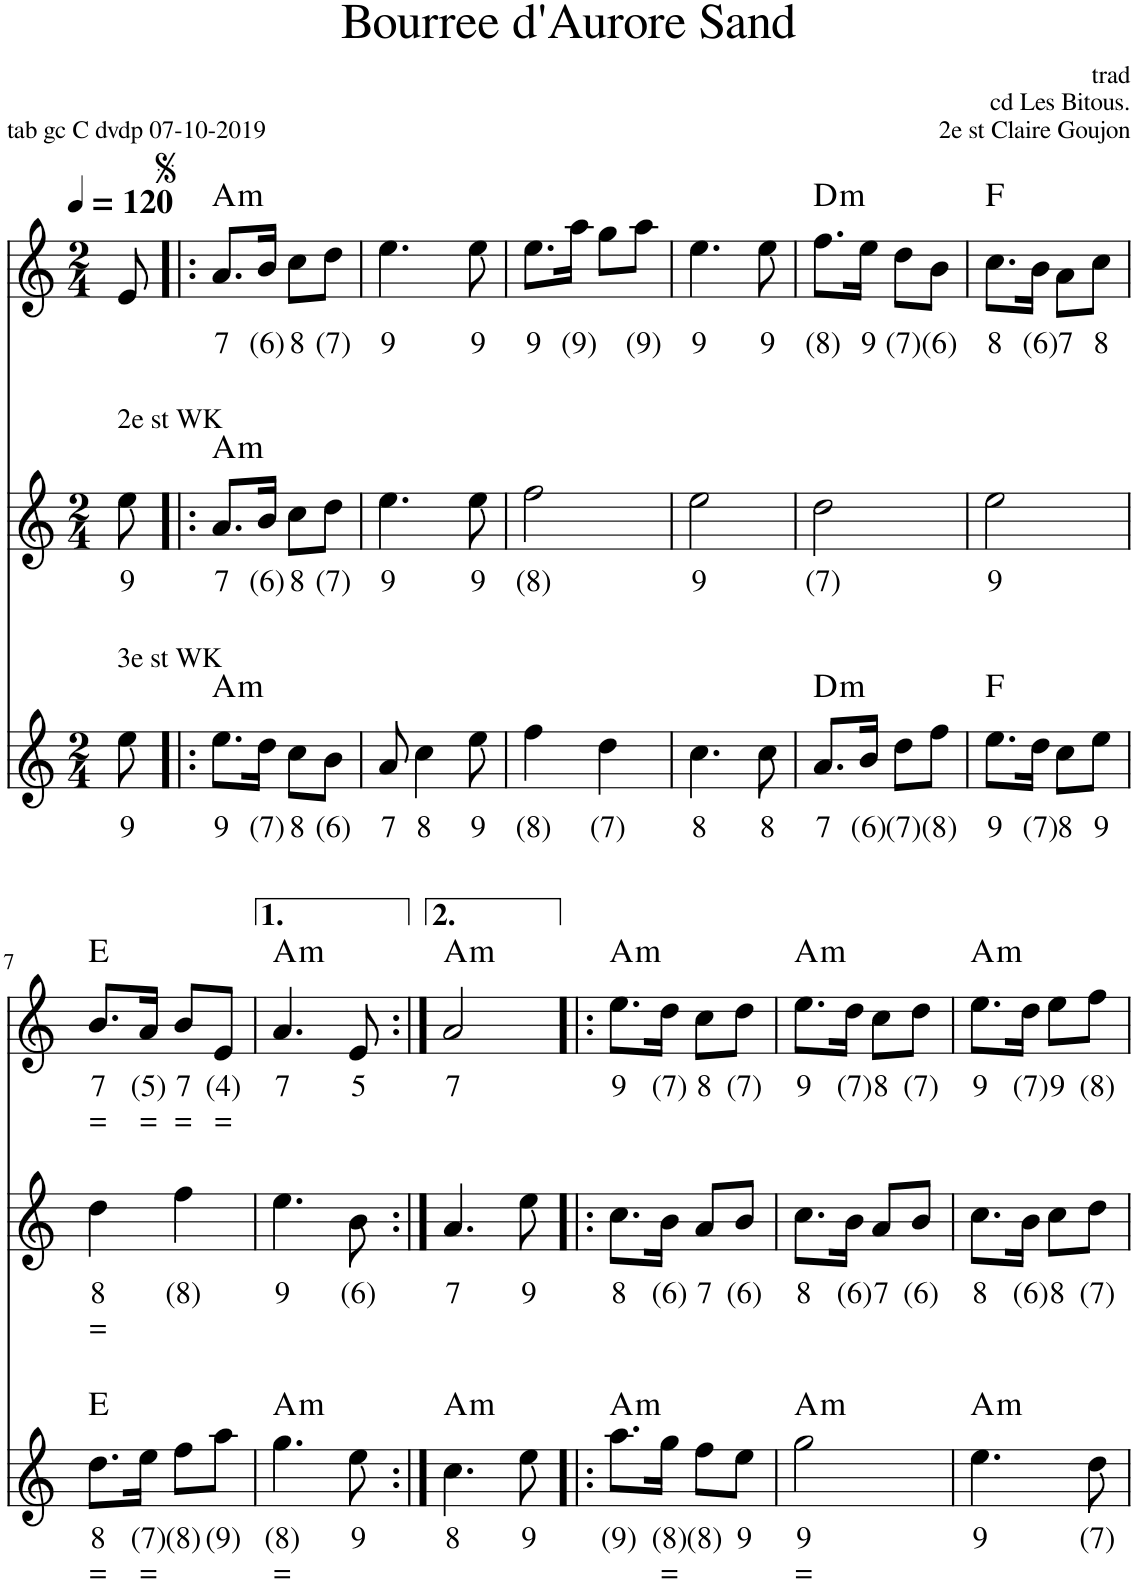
**kern	**kern	**kern	**text	**text	**kern	**text	**text	**kern	**text	**text	**harte
*part5	*part4	*part3	*part3	*part3	*part2	*part2	*part2	*part1	*part1	*part1	*part1
*staff5	*staff4	*staff3	*staff3	*staff3	*staff2	*staff2	*staff2	*staff1	*staff1	*staff1	*
*I"Voice	*I"Voice	*I"Voice	*	*	*I"Voice	*	*	*I"Voice	*	*	*
*stria5	*stria5	*	*	*	*	*	*	*	*	*	*
*clefG2	*clefG2	*clefG2	*	*	*clefG2	*	*	*clefG2	*	*	*
*k[]	*k[]	*k[]	*	*	*k[]	*	*	*k[]	*	*	*
*M2/4	*M2/4	*M2/4	*	*	*M2/4	*	*	*M2/4	*	*	*
*MM120	*MM120	*MM120	*	*	*MM120	*	*	*MM120	*	*	*
=	=	=	=	=	=	=	=	=	=	=	=
!	!	!	!	!	!LO:TX:a:t=2e st WK	!	!	!	!	!	!
!	!	!LO:TX:a:t=3e st WK	!	!	!	!	!	!	!	!	!
!	!LO:TX:a:t=2e st C Goujon	!	!	!	!	!	!	!	!	!	!
!LO:TX:a:t=2e st CG okt hoog	!	!	!	!	!	!	!	!	!	!	!
!	!	!	!LO:LY:b	!	!	!LO:LY:b	!	!	!	!	!
8ee	8e	8ee\	9	.	8ee\	9	.	8e/	.	.	.
=1!|:	=1!|:	=1!|:	=1!|:	=1!|:	=1!|:	=1!|:	=1!|:	=1!|:	=1!|:	=1!|:	=1!|:
!	!	!	!LO:LY:b	!	!	!LO:LY:b	!	!	!LO:LY:b	!	!LO:H:kt=m
8.cc\L	8.c/L	8.ee\L	9	.	8.a/L	7	.	8.a/L	7	.	A:min
!	!	!	!LO:LY:b	!	!	!LO:LY:b	!	!	!LO:LY:b	!	!
16dd\Jk	16d/Jk	16dd\Jk	(7)	.	16b/Jk	(6)	.	16b/Jk	(6)	.	.
!	!	!	!LO:LY:b	!	!	!LO:LY:b	!	!	!LO:LY:b	!	!
8cc\L	8c/L	8cc\L	8	.	8cc\L	8	.	8cc\L	8	.	.
!	!	!	!LO:LY:b	!	!	!LO:LY:b	!	!	!LO:LY:b	!	!
8b\J	8B/J	8b\J	(6)	.	8dd\J	(7)	.	8dd\J	(7)	.	.
=2	=2	=2	=2	=2	=2	=2	=2	=2	=2	=2	=2
!	!	!	!LO:LY:b	!	!	!LO:LY:b	!	!	!LO:LY:b	!	!
4a	4A	8a/	7	.	4.ee\	9	.	4.ee\	9	.	.
!	!	!	!LO:LY:b	!	!	!	!	!	!	!	!
.	.	4cc\	8	.	.	.	.	.	.	.	.
4cc	4c	.	.	.	.	.	.	.	.	.	.
!	!	!	!LO:LY:b	!	!	!LO:LY:b	!	!	!LO:LY:b	!	!
.	.	8ee\	9	.	8ee\	9	.	8ee\	9	.	.
=3	=3	=3	=3	=3	=3	=3	=3	=3	=3	=3	=3
!	!	!	!LO:LY:b	!	!	!LO:LY:b	!	!	!LO:LY:b	!	!
8.b\L	8.B/L	4ff\	(8)	.	2ff\	(8)	.	8.ee\L	9	.	.
!	!	!	!	!	!	!	!	!	!LO:LY:b	!	!
16dd\Jk	16d/Jk	.	.	.	.	.	.	16aa\Jk	(9)	.	.
!	!	!	!LO:LY:b	!	!	!	!	!	!	!	!
8cc\L	8c/L	4dd\	(7)	.	.	.	.	8gg\L	.	.	.
!	!	!	!	!	!	!	!	!	!LO:LY:b	!	!
8b\J	8B/J	.	.	.	.	.	.	8aa\J	(9)	.	.
=4	=4	=4	=4	=4	=4	=4	=4	=4	=4	=4	=4
!	!	!	!LO:LY:b	!	!	!LO:LY:b	!	!	!LO:LY:b	!	!
2cc	2c	4.cc\	8	.	2ee\	9	.	4.ee\	9	.	.
!	!	!	!LO:LY:b	!	!	!	!	!	!LO:LY:b	!	!
.	.	8cc\	8	.	.	.	.	8ee\	9	.	.
=5	=5	=5	=5	=5	=5	=5	=5	=5	=5	=5	=5
!	!	!	!LO:LY:b	!	!	!LO:LY:b	!	!	!LO:LY:b	!	!LO:H:kt=m
8.dd\L	8.d/L	8.a/L	7	.	2dd\	(7)	.	8.ff\L	(8)	.	D:min
!	!	!	!LO:LY:b	!	!	!	!	!	!LO:LY:b	!	!
16b\Jk	16B/Jk	16b/Jk	(6)	.	.	.	.	16ee\Jk	9	.	.
!	!	!	!LO:LY:b	!	!	!	!	!	!LO:LY:b	!	!
8cc\L	8c/L	8dd\L	(7)	.	.	.	.	8dd\L	(7)	.	.
!	!	!	!LO:LY:b	!	!	!	!	!	!LO:LY:b	!	!
8dd\J	8d/J	8ff\J	(8)	.	.	.	.	8b\J	(6)	.	.
=6	=6	=6	=6	=6	=6	=6	=6	=6	=6	=6	=6
!	!	!	!LO:LY:b	!	!	!LO:LY:b	!	!	!LO:LY:b	!	!
4ee	4e	8.ee\L	9	.	2ee\	9	.	8.cc\L	8	.	F:maj
!	!	!	!LO:LY:b	!	!	!	!	!	!LO:LY:b	!	!
.	.	16dd\Jk	(7)	.	.	.	.	16b\Jk	(6)	.	.
!	!	!	!LO:LY:b	!	!	!	!	!	!LO:LY:b	!	!
4ff	4f	8cc\L	8	.	.	.	.	8a\L	7	.	.
!	!	!	!LO:LY:b	!	!	!	!	!	!LO:LY:b	!	!
.	.	8ee\J	9	.	.	.	.	8cc\J	8	.	.
!!LO:LB:g=z
=7	=7	=7	=7	=7	=7	=7	=7	=7	=7	=7	=7
!	!	!	!LO:LY:b	!LO:LY:b	!	!LO:LY:b	!LO:LY:b	!	!LO:LY:b	!LO:LY:b	!
8.dd\L	8.d/L	8.dd\L	8	=	4dd\	8	=	8.b/L	7	=	E:maj
!	!	!	!LO:LY:b	!LO:LY:b	!	!	!	!	!LO:LY:b	!LO:LY:b	!
16cc\Jk	16c/Jk	16ee\Jk	(7)	=	.	.	.	16a/Jk	(5)	=	.
!	!	!	!LO:LY:b	!	!	!LO:LY:b	!	!	!LO:LY:b	!LO:LY:b	!
8b\L	8B/L	8ff\L	(8)	.	4ff\	(8)	.	8b/L	7	=	.
!	!	!	!LO:LY:b	!	!	!	!	!	!LO:LY:b	!LO:LY:b	!
8b\J	8B/J	8aa\J	(9)	.	.	.	.	8e/J	(4)	=	.
=8	=8	=8	=8	=8	=8	=8	=8	=8	=8	=8	=8
!	!	!	!LO:LY:b	!LO:LY:b	!	!LO:LY:b	!	!	!LO:LY:b	!	!LO:H:kt=m
8.a/L	8.A/L	4.gg\	(8)	=	4.ee\	9	.	4.a/	7	.	A:min
16g/Jk	16G/Jk	.	.	.	.	.	.	.	.	.	.
8a/L	8A/L	.	.	.	.	.	.	.	.	.	.
!	!	!	!LO:LY:b	!	!	!LO:LY:b	!	!	!LO:LY:b	!	!
8b/J	8B/J	8ee\	9	.	8b\	(6)	.	8e/	5	.	.
=9:|!	=9:|!	=9:|!	=9:|!	=9:|!	=9:|!	=9:|!	=9:|!	=9:|!	=9:|!	=9:|!	=9:|!
!	!	!	!LO:LY:b	!	!	!LO:LY:b	!	!	!LO:LY:b	!	!LO:H:kt=m
2cc	2c	4.cc\	8	.	4.a/	7	.	2a/	7	.	A:min
!	!	!	!LO:LY:b	!	!	!LO:LY:b	!	!	!	!	!
.	.	8ee\	9	.	8ee\	9	.	.	.	.	.
=10!|:	=10!|:	=10!|:	=10!|:	=10!|:	=10!|:	=10!|:	=10!|:	=10!|:	=10!|:	=10!|:	=10!|:
!	!	!	!LO:LY:b	!	!	!LO:LY:b	!	!	!LO:LY:b	!	!LO:H:kt=m
8.cc\L	8.c/L	8.aa\L	(9)	.	8.cc\L	8	.	8.ee\L	9	.	A:min
!	!	!	!LO:LY:b	!LO:LY:b	!	!LO:LY:b	!	!	!LO:LY:b	!	!
16b\Jk	16B/Jk	16gg\Jk	(8)	=	16b\Jk	(6)	.	16dd\Jk	(7)	.	.
!	!	!	!LO:LY:b	!	!	!LO:LY:b	!	!	!LO:LY:b	!	!
8a/L	8A/L	8ff\L	(8)	.	8a/L	7	.	8cc\L	8	.	.
!	!	!	!LO:LY:b	!	!	!LO:LY:b	!	!	!LO:LY:b	!	!
8b/J	8B/J	8ee\J	9	.	8b/J	(6)	.	8dd\J	(7)	.	.
=11	=11	=11	=11	=11	=11	=11	=11	=11	=11	=11	=11
!	!	!	!LO:LY:b	!LO:LY:b	!	!LO:LY:b	!	!	!LO:LY:b	!	!LO:H:kt=m
8.cc\L	8.c/L	2gg\	9	=	8.cc\L	8	.	8.ee\L	9	.	A:min
!	!	!	!	!	!	!LO:LY:b	!	!	!LO:LY:b	!	!
16b\Jk	16B/Jk	.	.	.	16b\Jk	(6)	.	16dd\Jk	(7)	.	.
!	!	!	!	!	!	!LO:LY:b	!	!	!LO:LY:b	!	!
8a/L	8A/L	.	.	.	8a/L	7	.	8cc\L	8	.	.
!	!	!	!	!	!	!LO:LY:b	!	!	!LO:LY:b	!	!
8b/J	8B/J	.	.	.	8b/J	(6)	.	8dd\J	(7)	.	.
=12	=12	=12	=12	=12	=12	=12	=12	=12	=12	=12	=12
!	!	!	!LO:LY:b	!	!	!LO:LY:b	!	!	!LO:LY:b	!	!LO:H:kt=m
8.cc\L	8.c/L	4.ee\	9	.	8.cc\L	8	.	8.ee\L	9	.	A:min
!	!	!	!	!	!	!LO:LY:b	!	!	!LO:LY:b	!	!
16b\Jk	16B/Jk	.	.	.	16b\Jk	(6)	.	16dd\Jk	(7)	.	.
!	!	!	!	!	!	!LO:LY:b	!	!	!LO:LY:b	!	!
8cc\L	8c/L	.	.	.	8cc\L	8	.	8ee\L	9	.	.
!	!	!	!LO:LY:b	!	!	!LO:LY:b	!	!	!LO:LY:b	!	!
8dd\J	8d/J	8dd\	(7)	.	8dd\J	(7)	.	8ff\J	(8)	.	.
=	=	=	=	=	=	=	=	=	=	=	=
*-	*-	*-	*-	*-	*-	*-	*-	*-	*-	*-	*-
